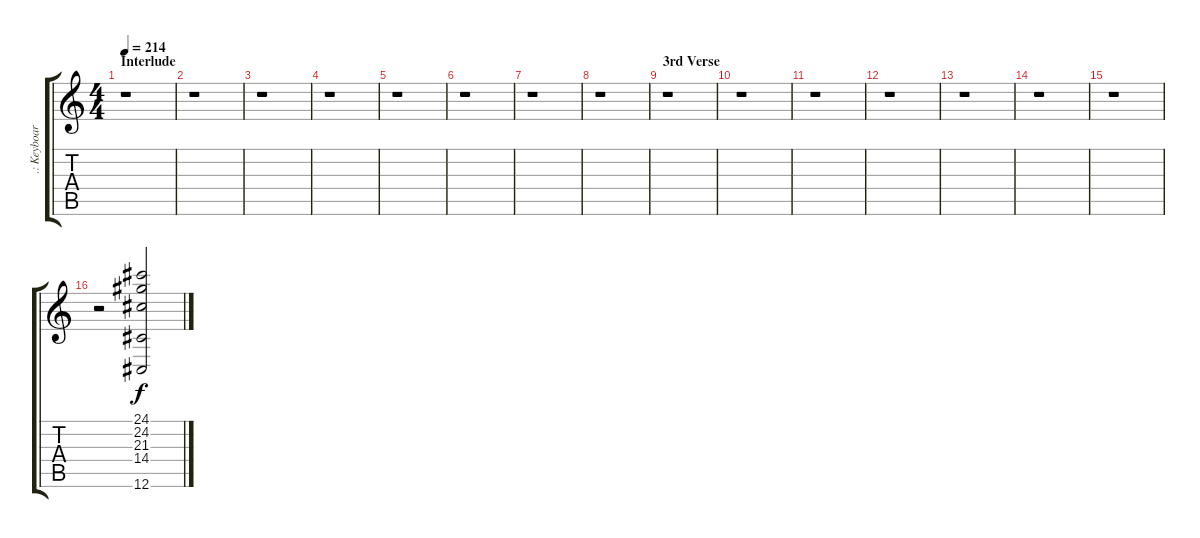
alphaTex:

\track (".: Keyboard :." ".: Keyboar") {instrument orchestrahit}
\staff {score tabs}
\tuning (Db4 Ab3 E3 B2 Gb2 Db2) {hide}
\ts (4 4)
\section ("" "Interlude")
\tempo 214
\clef g2
\ks c
r.1{dy f} |
r.1 |
r.1 |
r.1 |
r.1 |
r.1 |
r.1 |
r.1 |
\section ("" "3rd Verse")
r.1 |
r.1 |
r.1 |
r.1 |
r.1 |
r.1 |
r.1 |
r.2 (24.1 24.2 21.3 14.4 12.6).2
